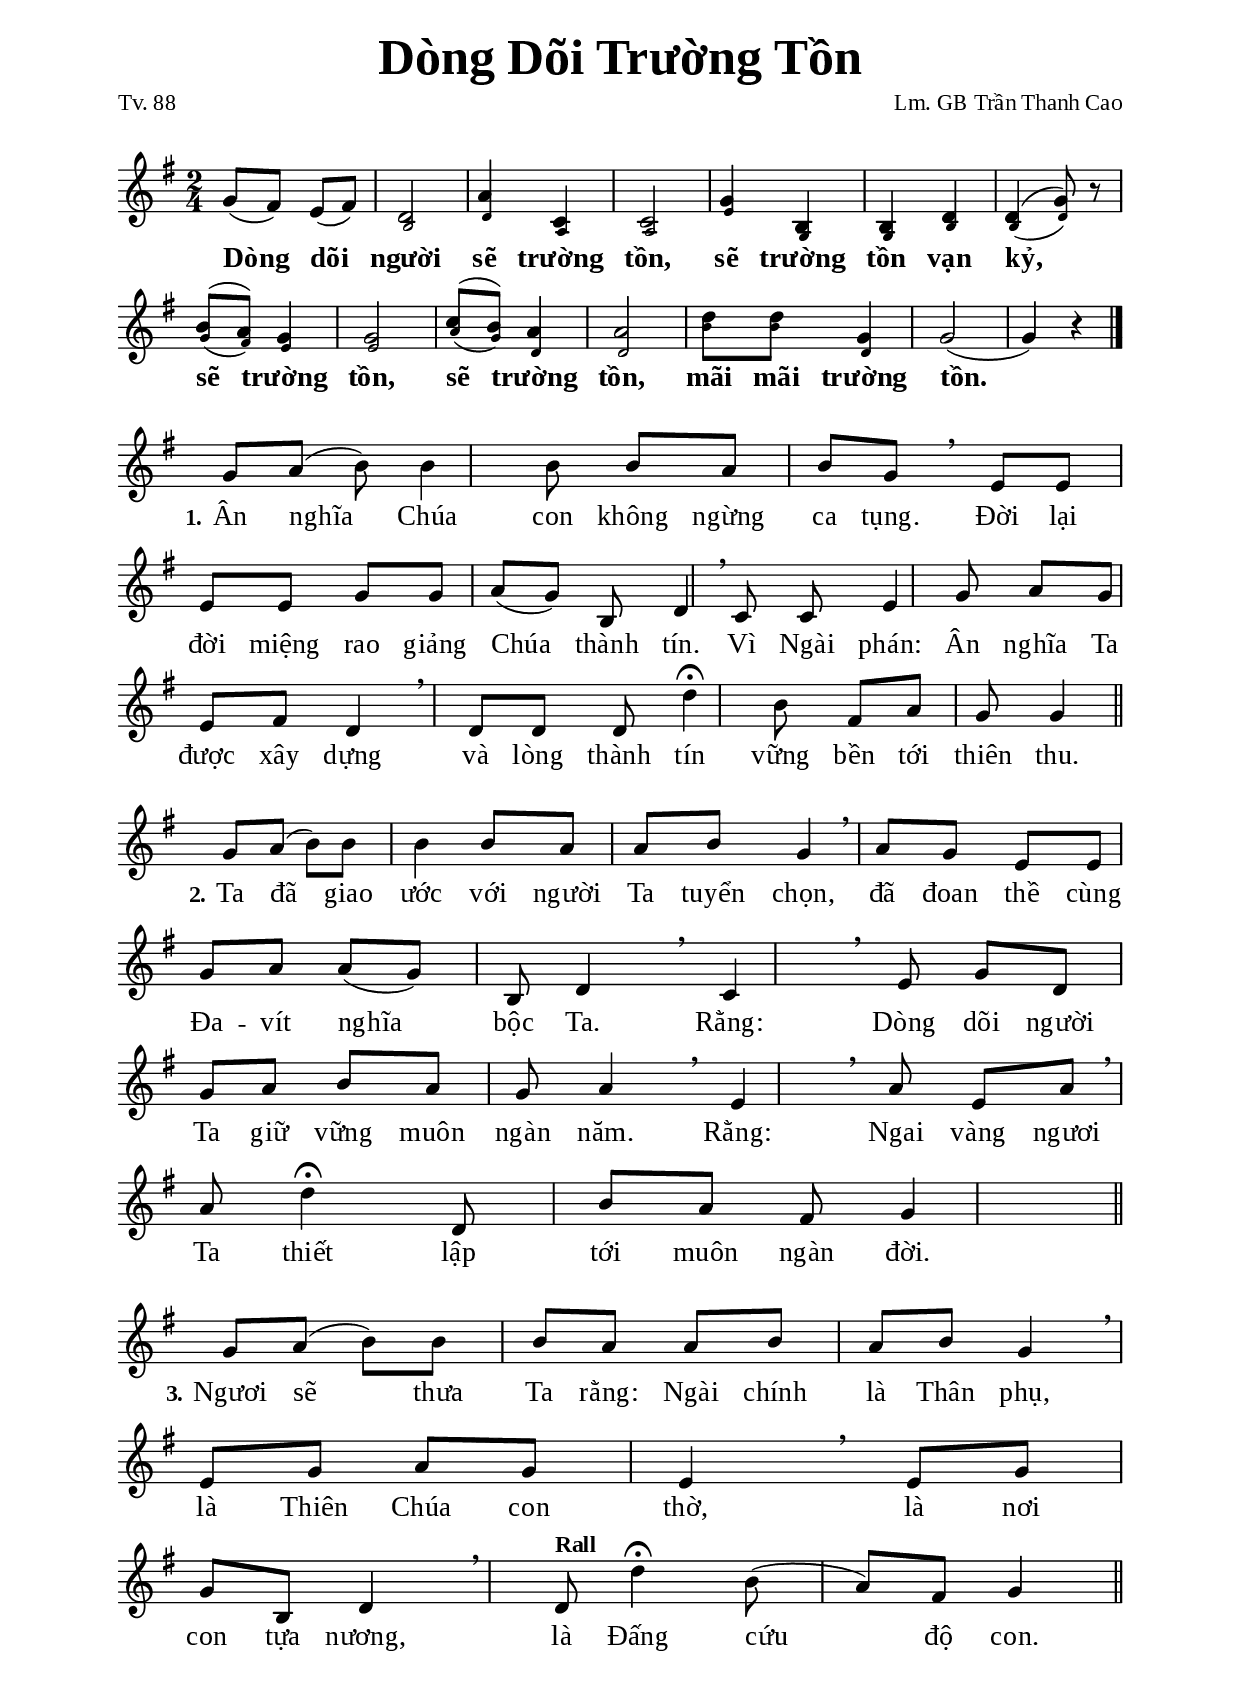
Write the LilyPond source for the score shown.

% Cài đặt chung
\version "2.22.1"
\include "english.ly"

\header {
  title = \markup { \fontsize #3 "Dòng Dõi Trường Tồn" }
  poet = "Tv. 88"
  composer = "Lm. GB Trần Thanh Cao"
  arranger = " "
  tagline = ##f
}

% Nhạc điệp khúc
nhacDiepKhucSop = \relative c'' {
  g8 _(fs) e _(fs) |
  d2 |
  a'4 c, |
  c2 |
  g'4 b, |
  b d |
  d ^(g8) r |
  b ^(a) g4 |
  g2 |
  c8 ^(b) a4 |
  a2 |
  d8 d g,4 |
  g2 ( |
  g4) r \bar "|."
}

nhacDiepKhucBas = \relative c' {
  \skip 2
  b2 |
  d4 a |
  a2 |
  e'4 g, |
  g b |
  b _(d8) r |
  g _(fs) e4 |
  e2 |
  a8 _(g) d4 |
  d2 |
  b'8 b d,4 |
  g2 ( |
  g4) r
}

% Nhạc phiên khúc
nhacPhienKhucMot = \relative c'' {
 
  g8 a (b) b4 b8 b a b g \breathe
  e e e e g g a (g) b, d4 \breathe
  c8 c e4 g8 a g e fs d4 \breathe
  d8 d d d'4 \fermata b8 fs a g g4 \bar "||"
}

nhacPhienKhucHai = \relative c'' {
 
  g8 a (b) b b4 b8 a a b g4 \breathe
  a8 g e e g a a (g) b, d4 \breathe
  c \breathe e8 g d g a b a g a4 \breathe
  e \breathe a8 e a \breathe a d4 \fermata
  d,8 b' a fs g4 \bar "||"
}

nhacPhienKhucBa = \relative c'' {
 
  g8 a (b) b b a a b a b g4 \breathe
  e8 g a g e4 \breathe
  e8 g g b, d4 \breathe
  \tempo "Rall" d8 d'4 \fermata b8 (a) fs g4 \bar "||"
}

% Lời điệp khúc
loiDiepKhuc = \lyricmode {
 
  Dòng dõi người sẽ trường tồn, sẽ trường tồn vạn kỷ,
  sẽ trường tồn, sẽ trường tồn, mãi mãi trường tồn.
}

% Lời phiên khúc
loiPhienKhucMot = \lyricmode {
  \set stanza = #"1."
  Ân nghĩa Chúa con không ngừng ca tụng.
  Đời lại đời miệng rao giảng Chúa thành tín.
  Vì Ngài phán: Ân nghĩa Ta được xây dựng
  và lòng thành tín vững bền tới thiên thu.
}

loiPhienKhucHai = \lyricmode {
  \set stanza = #"2."
  Ta đã giao ước với người Ta tuyển chọn,
  đã đoan thề cùng Đa -- vít nghĩa bộc Ta.
  Rằng: Dòng dõi người Ta giữ vững muôn ngàn năm.
  Rằng: Ngai vàng ngươi Ta thiết lập tới muôn ngàn đời.
}

loiPhienKhucBa = \lyricmode {
  \set stanza = #"3."
  Ngươi sẽ thưa Ta rằng: Ngài chính là Thân phụ,
  là Thiên Chúa con thờ,
  là nơi con tựa nương,
  là Đấng cứu độ con.
}


% Dàn trang
\paper {
  #(set-paper-size "a4")
  top-margin = 10\mm
  bottom-margin = 10\mm
  left-margin = 20\mm
  right-margin = 20\mm
  indent = #0
  #(define fonts
    (make-pango-font-tree
      "Liberation Serif"
      "Liberation Serif"
      "Liberation Serif"
      (/ 20 20)))
  page-count = #1
}

% Thiết lập tông và nhịp
TongNhip = { \key g \major \time 2/4 }

% Đổi kích thước nốt cho bè phụ
notBePhu =
#(define-music-function (font-size music) (number? ly:music?)
   (for-some-music
     (lambda (m)
       (if (music-is-of-type? m 'rhythmic-event)
           (begin
             (set! (ly:music-property m 'tweaks)
                   (cons `(font-size . ,font-size)
                         (ly:music-property m 'tweaks)))
             #t)
           #f))
     music)
   music)

\score {
  \new ChoirStaff <<
    \new Staff = diepKhuc \with {
        \consists "Merge_rests_engraver"
        %\magnifyStaff #(magstep +1)
        printPartCombineTexts = ##f
      }
      <<
      \new Voice \TongNhip \partCombine 
        \nhacDiepKhucSop
        \notBePhu -3 { \nhacDiepKhucBas }
      \new NullVoice = nhacThamChieu \nhacDiepKhucSop
      \new Lyrics \lyricsto nhacThamChieu \loiDiepKhuc
      >>
  >>
  \layout {
    \override Lyrics.LyricText.font-series = #'bold
    \override Lyrics.LyricText.font-size = #+2
    \override Lyrics.LyricSpace.minimum-distance = #2.0
    \override Score.BarNumber.break-visibility = ##(#f #f #f)
    \override Score.SpacingSpanner.uniform-stretching = ##t
  }
}

\score {
  \new ChoirStaff <<
    \new Staff = phienKhuc \with {
        %\magnifyStaff #(magstep +1)
      }
      <<
      \new Voice = beSop {
        \key g \major \time 2/4 \nhacPhienKhucMot
      }
    >>
    \new Lyrics \lyricsto beSop \loiPhienKhucMot
  >>
  \layout {
    \override Staff.TimeSignature.transparent = ##t
    \override Lyrics.LyricText.font-size = #+2
    \override Lyrics.LyricSpace.minimum-distance = #2.2
    \override Score.BarNumber.break-visibility = ##(#f #f #f)
    \override Score.SpacingSpanner.uniform-stretching = ##t
    \set Score.barAlways = ##t
    \set Score.defaultBarType = ""
  } 
}

\score {
  \new ChoirStaff <<
    \new Staff = phienKhuc \with {
        %\magnifyStaff #(magstep +1)
      }
      <<
      \new Voice = beSop {
        \key g \major \time 2/4 \nhacPhienKhucHai
      }
    >>
    \new Lyrics \lyricsto beSop \loiPhienKhucHai
  >>
  \layout {
    \override Staff.TimeSignature.transparent = ##t
    \override Lyrics.LyricText.font-size = #+2
    \override Lyrics.LyricSpace.minimum-distance = #2.5
    \override Score.BarNumber.break-visibility = ##(#f #f #f)
    \override Score.SpacingSpanner.uniform-stretching = ##t
    \set Score.barAlways = ##t
    \set Score.defaultBarType = ""
  } 
}

\score {
  \new ChoirStaff <<
    \new Staff = phienKhuc \with {
        %\magnifyStaff #(magstep +1)
      }
      <<
      \new Voice = beSop {
        \key g \major \time 2/4 \nhacPhienKhucBa
      }
    >>
    \new Lyrics \lyricsto beSop \loiPhienKhucBa
  >>
  \layout {
    \override Staff.TimeSignature.transparent = ##t
    \override Lyrics.LyricText.font-size = #+2
    \override Lyrics.LyricSpace.minimum-distance = #2.3
    \override Score.BarNumber.break-visibility = ##(#f #f #f)
    \override Score.SpacingSpanner.uniform-stretching = ##t
    \set Score.barAlways = ##t
    \set Score.defaultBarType = ""
  } 
}
